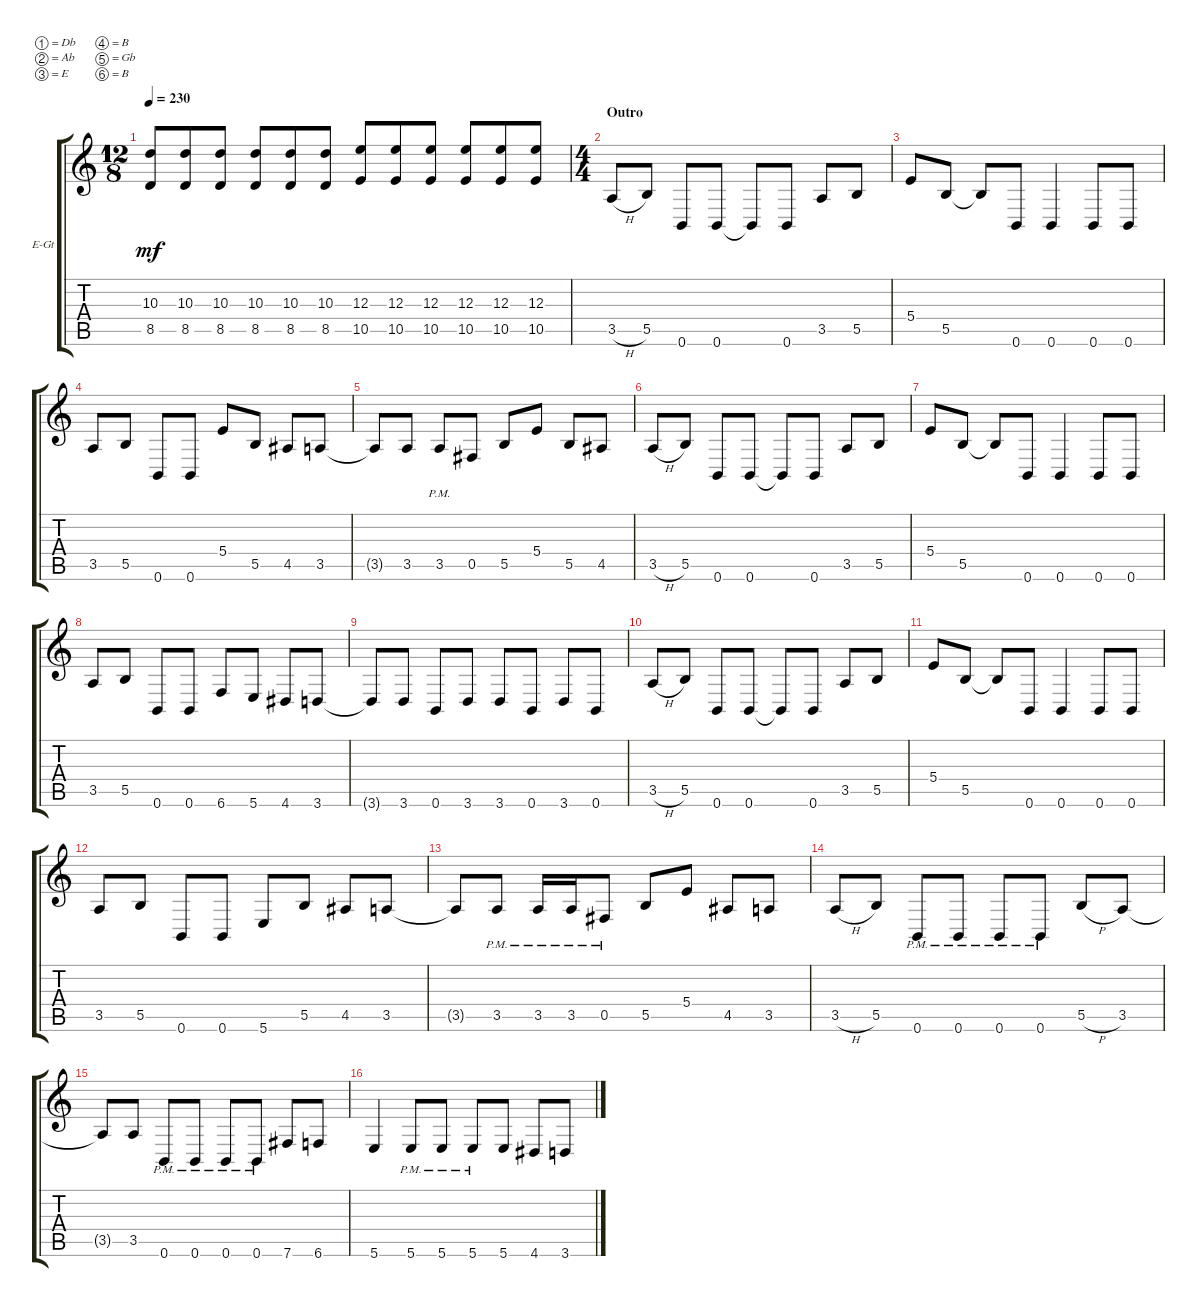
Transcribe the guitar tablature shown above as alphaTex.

\bracketExtendMode groupsimilarinstruments
\firstSystemTrackNameOrientation horizontal
\otherSystemsTrackNameOrientation horizontal
\track ("Electric Guitar 2" "E-Gt") {instrument distortionguitar}
\staff {score tabs}
\tuning (Db4 Ab3 E3 B2 Gb2 B1)
\ts (12 8)
\tempo 230
\clef g2
\ks c
(8.5 10.3).8{dy mf} (8.5 10.3).8 (8.5 10.3).8 (8.5 10.3).8 (8.5 10.3).8 (8.5 10.3).8 (10.5 12.3).8 (12.3 10.5).8 (12.3 10.5).8 (12.3 10.5).8 (12.3 10.5).8 (12.3 10.5).8 |
\ts (4 4)
\section ("" "Outro")
3.5{h}.8 5.5.8 0.6.8 0.6.8 0.6{t}.8 0.6.8 3.5.8 5.5.8 |
5.4.8 5.5.8 5.5{t}.8 0.6.8 0.6.4 0.6.8 0.6.8 |
3.5.8 5.5.8 0.6.8 0.6.8 5.4.8 5.5.8 4.5.8 3.5.8 |
3.5{t}.8 3.5.8 3.5{pm}.8 0.5.8 5.5.8 5.4.8 5.5.8 4.5.8 |
3.5{h}.8 5.5.8 0.6.8 0.6.8 0.6{t}.8 0.6.8 3.5.8 5.5.8 |
5.4.8 5.5.8 5.5{t}.8 0.6.8 0.6.4 0.6.8 0.6.8 |
3.5.8 5.5.8 0.6.8 0.6.8 6.6.8 5.6.8 4.6.8 3.6.8 |
3.6{t}.8 3.6.8 0.6.8 3.6.8 3.6.8 0.6.8 3.6.8 0.6.8 |
3.5{h}.8 5.5.8 0.6.8 0.6.8 0.6{t}.8 0.6.8 3.5.8 5.5.8 |
5.4.8 5.5.8 5.5{t}.8 0.6.8 0.6.4 0.6.8 0.6.8 |
3.5.8 5.5.8 0.6.8 0.6.8 5.6.8 5.5.8 4.5.8 3.5.8 |
3.5{t}.8 3.5{pm}.8 3.5{pm}.16 3.5{pm}.16 0.5{pm}.8 5.5.8 5.4.8 4.5.8 3.5.8 |
3.5{h}.8 5.5.8 0.6{pm}.8 0.6{pm}.8 0.6{pm}.8 0.6{pm}.8 5.5{h}.8 3.5.8 |
3.5{t}.8 3.5.8 0.6{pm}.8 0.6{pm}.8 0.6{pm}.8 0.6{pm}.8 7.6.8 6.6.8 |
5.6.4 5.6{pm}.8 5.6{pm}.8 5.6{pm}.8 5.6.8 4.6.8 3.6.8
